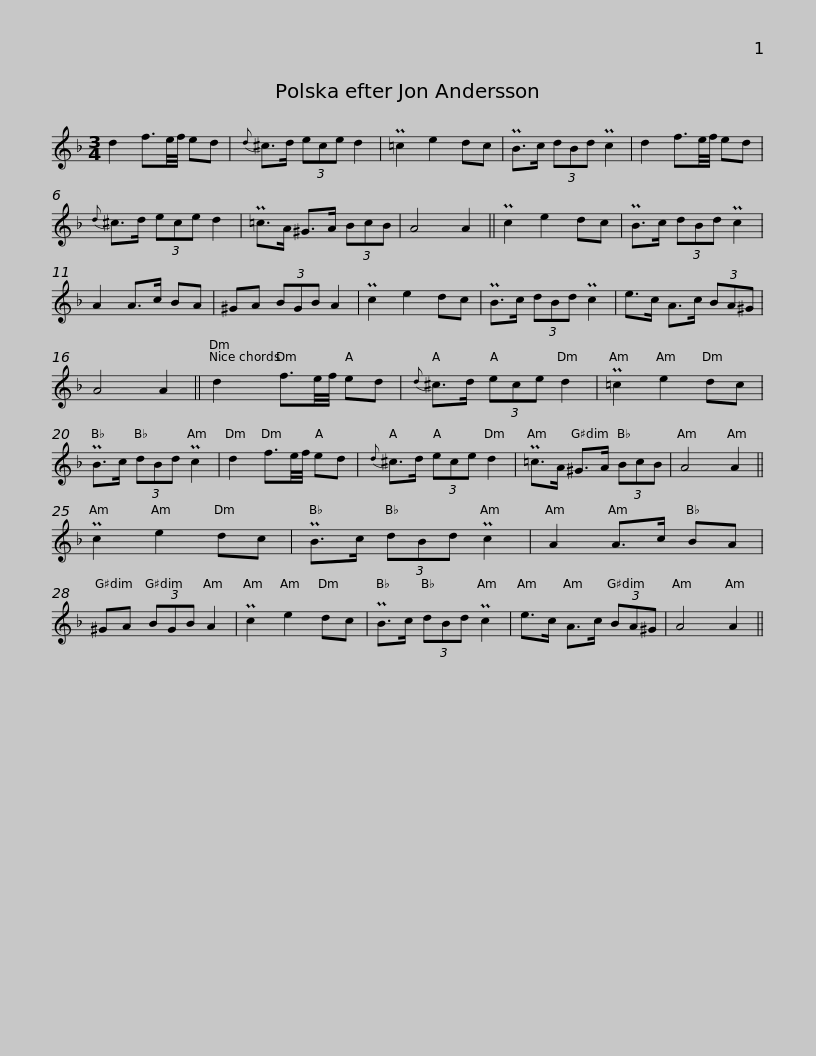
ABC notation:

X:1
L:1/8
M:3/4
I:linebreak $
K:Dmin
V:1 treble
V:1
 d2 f3/2e/4f/4 ed |{d} ^c>d (3ece d2 | P=c2 e2 dc | PB>c (3dBd Pc2 | d2 f3/2e/4f/4 ed | %5
{d} ^c>d (3ece d2 |$ P=c>A ^G>A (3BcB | A4 A2 || Pc2 e2 dc | PB>c (3dBd Pc2 | %10
 A2 A>c BA | ^GA (3BGB A2 | Pc2 e2 dc | PB>c (3dBd Pc2 |$ e>c A>c (3BA^G | %15
 A4 A2 || d2 f3/2e/4f/4 ed |{d} ^c>d (3ece d2 | P=c2 e2 dc | PB>c (3dBd Pc2 |$ %20
 d2 f3/2e/4f/4 ed |{d} ^c>d (3ece d2 | P=c>A ^G>A (3BcB | A4 A2 || Pc2 e2 dc | %25
 PB>c (3dBd Pc2 |$ A2 A>c BA | ^GA (3BGB A2 | Pc2 e2 dc | PB>c (3dBd Pc2 | %30
 e>c A>c (3BA^G | A4 A2 || %32
